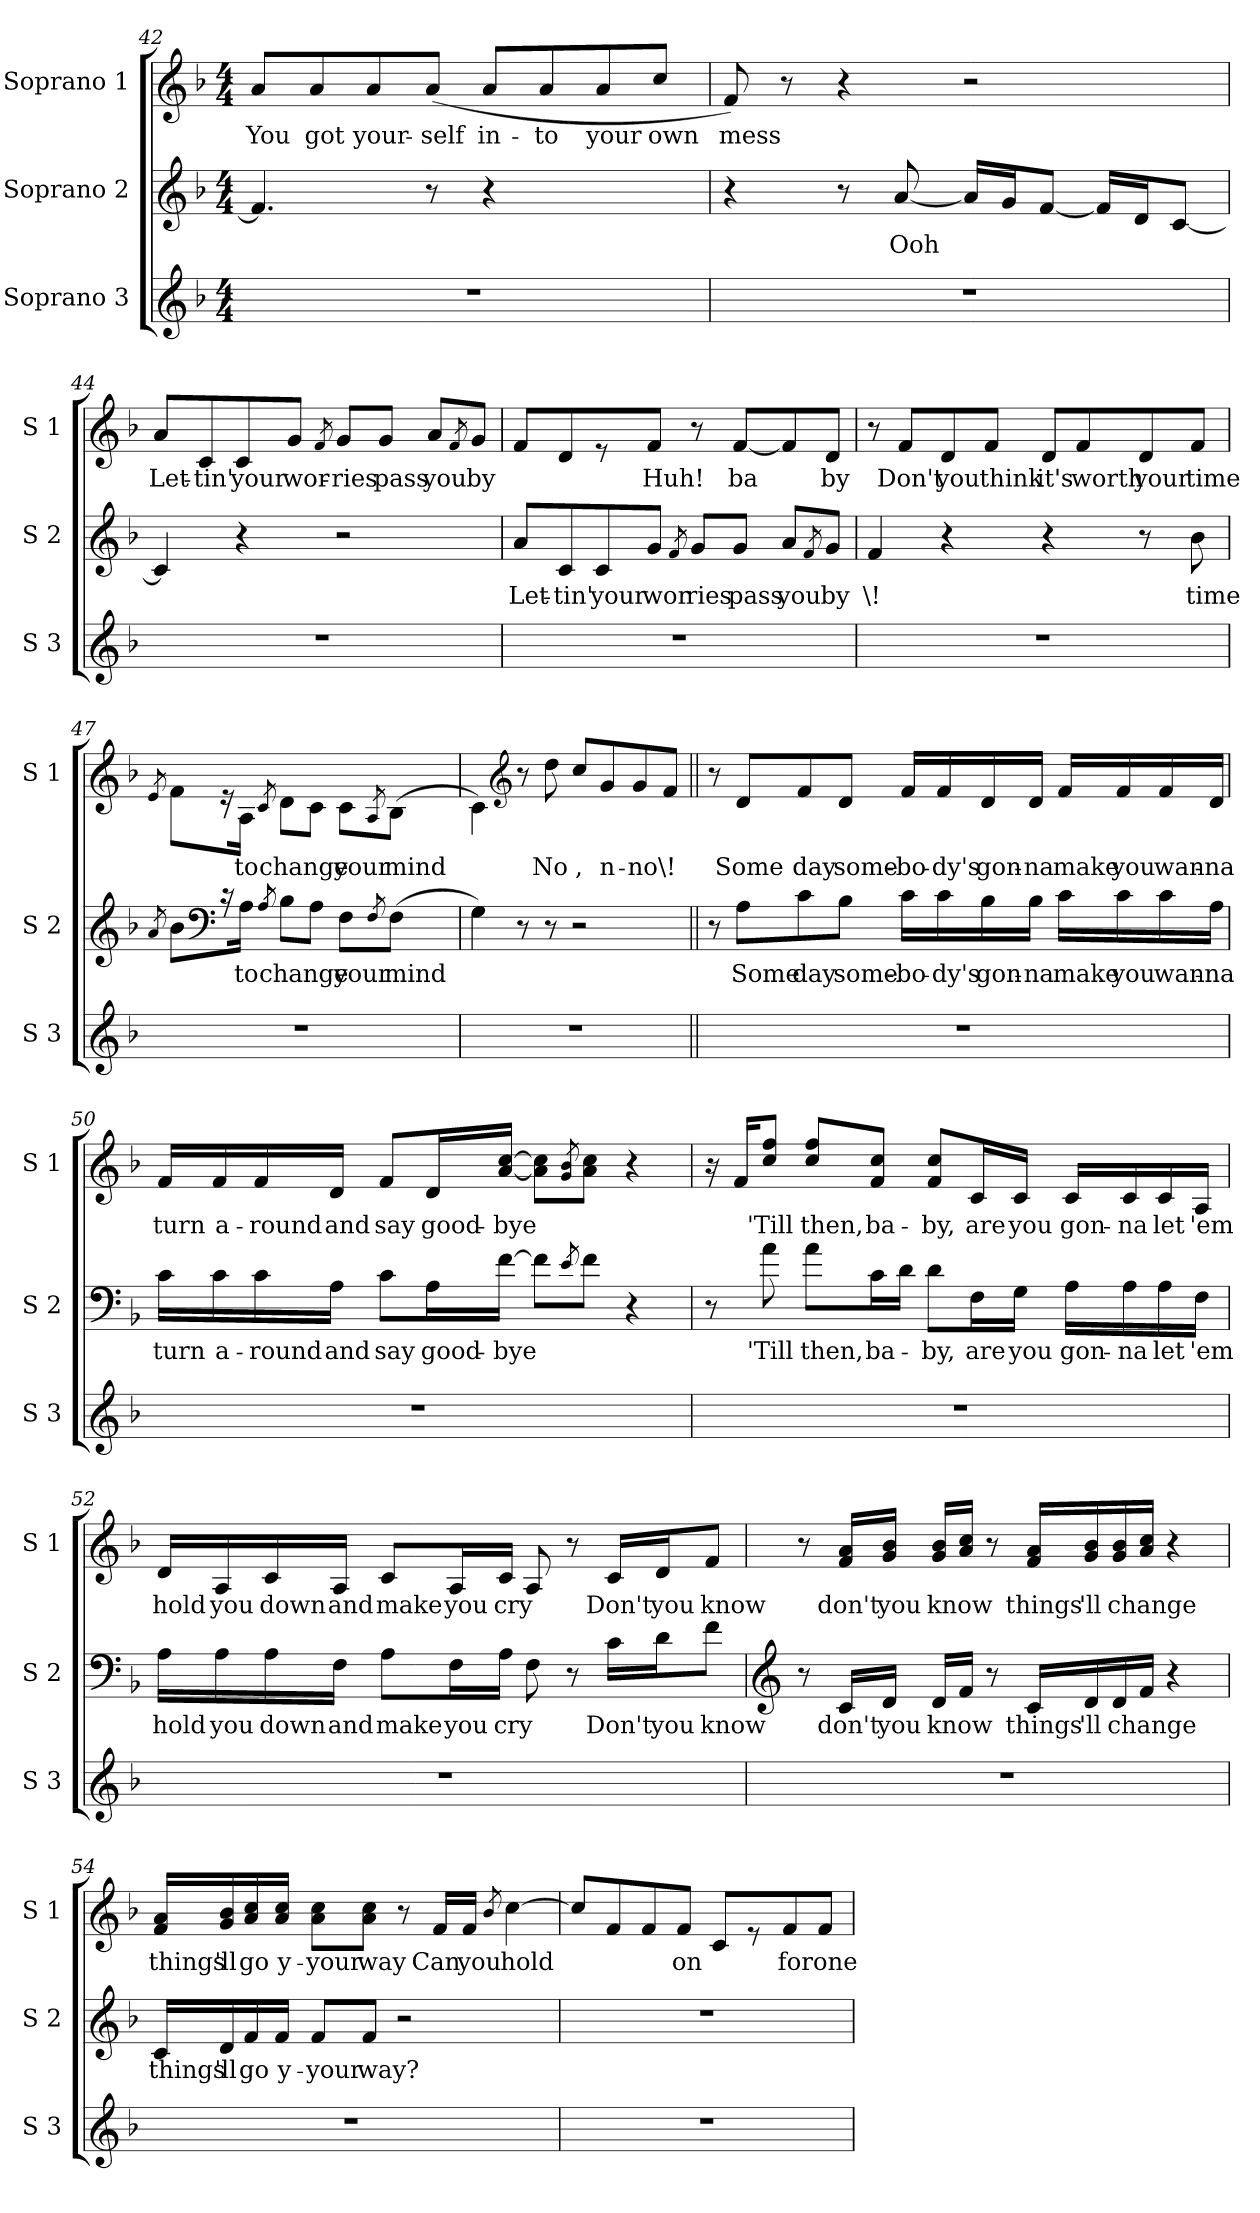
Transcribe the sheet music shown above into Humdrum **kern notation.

**kern	**kern	**text	**kern	**text
*part3	*part2	*part2	*part1	*part1
*staff3	*staff2	*staff2	*staff1	*staff1
*I"Soprano 3	*I"Soprano 2	*	*I"Soprano 1	*
*I'S 3	*I'S 2	*	*I'S 1	*
*clefG2	*clefG2	*	*clefG2	*
*k[b-]	*k[b-]	*	*k[b-]	*
*F:	*F:	*	*F:	*
*M4/4	*M4/4	*	*M4/4	*
=42	=42	=42	=42	=42
!	!	!	!	!LO:LY:b
1r	4.f/]	.	8a/L	You
!	!	!	!	!LO:LY:b
.	.	.	8a/	got
!	!	!	!	!LO:LY:b
.	.	.	8a/	your-
!	!	!	!	!LO:LY:b
.	8r	.	(<8a/J	-self
!	!	!	!	!LO:LY:b
.	4r	.	8a/L	in-
!	!	!	!	!LO:LY:b
.	.	.	8a/	-to
!	!	!	!	!LO:LY:b
.	4ryy	.	8a/	your
!	!	!	!	!LO:LY:b
.	.	.	8cc/J	own
=43	=43	=43	=43	=43
!	!	!	!	!LO:LY:b
1r	4r	.	8f/)	mess
.	.	.	8r	.
.	8r	.	4r	.
!	!	!LO:LY:b	!	!
.	[8a/	Ooh	.	.
.	16a/LL]	.	2r	.
.	16g/J	.	.	.
.	[8f/J	.	.	.
.	16f/LL]	.	.	.
.	16d/J	.	.	.
.	[8c/J	.	.	.
=44	=44	=44	=44	=44
!	!	!	!	!LO:LY:b
1r	4c/]	.	8a/L	Let-
!	!	!	!	!LO:LY:b
.	.	.	8c/	-tin'
!	!	!	!	!LO:LY:b
.	4r	.	8c/	your
!	!	!	!	!LO:LY:b
.	.	.	8g/J	wor-
.	.	.	8qf/	.
!	!	!	!	!LO:LY:b
.	2r	.	8g/L	-ries
!	!	!	!	!LO:LY:b
.	.	.	8g/J	pass
!	!	!	!	!LO:LY:b
.	.	.	8a/L	you
.	.	.	8qf/	.
!	!	!	!	!LO:LY:b
.	.	.	8g/J	by
=45	=45	=45	=45	=45
!	!	!LO:LY:b	!	!
1r	8a/L	Let-	8f/L	.
!	!	!LO:LY:b	!	!
.	8c/	-tin'	8d/	.
!	!	!LO:LY:b	!	!
.	8c/	your	8r	.
!	!	!LO:LY:b	!LO:N:head=solid	!LO:LY:b
.	8g/J	wor	8f/J	Huh!
.	8qf/	.	.	.
!	!	!LO:LY:b	!	!
.	8g/L	ries	8r	.
!	!	!LO:LY:b	!	!LO:LY:b
.	8g/J	pass	[8f/L	ba
!	!	!LO:LY:b	!	!
.	8a/L	you	8f/]	.
.	8qf/	.	.	.
!	!	!LO:LY:b	!	!LO:LY:b
.	8g/J	by	8d/J	by
=46	=46	=46	=46	=46
!	!	!LO:LY:b	!	!
1r	4f/	\!	8r	.
!	!	!	!	!LO:LY:b
.	.	.	8f/L	Don't
!	!	!	!	!LO:LY:b
.	4r	.	8d/	you
!	!	!	!	!LO:LY:b
.	.	.	8f/J	think
!	!	!	!	!LO:LY:b
.	4r	.	8d/L	it's
!	!	!	!	!LO:LY:b
.	.	.	8f/	worth
!	!	!	!	!LO:LY:b
.	8r	.	8d/	your
!	!	!LO:LY:b	!	!LO:LY:b
.	8b-\	time	8f/J	time
=47	=47	=47	=47	=47
.	8qa/	.	.	.
*	*	*	*clefF4	*
.	.	.	8qe/	.
1r	8b-\L	.	8f\L	.
*	*clefF4	*	*	*
.	16r	.	16r	.
!	!	!LO:LY:b	!	!LO:LY:b
.	16A\Jk	to	16A\Jk	to
.	8qA/	.	8qc/	.
!	!	!LO:LY:b	!	!LO:LY:b
.	8B-\L	change	8d\L	change
.	8A\J	.	8c\J	.
!	!	!LO:LY:b	!	!LO:LY:b
.	8F\L	your	8c\L	your
.	8qF/	.	8qA/	.
!	!	!LO:LY:b	!	!LO:LY:b
.	(>8F\J	mind	(>8B-\J	mind
.	4ryy	.	4ryy	.
=48	=48	=48	=48	=48
1r	4G\)	.	4c\)	.
*	*	*	*clefG2	*
.	8r	.	8r	.
!	!	!	!	!LO:LY:b
.	8r	.	8dd\	No
!	!	!	!	!LO:LY:b
.	2r	.	8cc/L	,
!	!	!	!	!LO:LY:b
.	.	.	8g/	n-
!	!	!	!	!LO:LY:b
.	.	.	8g/	-no
!	!	!	!	!LO:LY:b
.	.	.	8f/J	\!
=49||	=49||	=49||	=49||	=49||
1r	8r	.	8r	.
!	!	!LO:LY:b	!	!LO:LY:b
.	8A\L	Some	8d/L	Some
!	!	!LO:LY:b	!	!LO:LY:b
.	8c\	day	8f/	day
!	!	!LO:LY:b	!	!LO:LY:b
.	8B-\J	some-	8d/J	some-
!	!	!LO:LY:b	!	!LO:LY:b
.	16c\LL	-bo-	16f/LL	-bo-
!	!	!LO:LY:b	!	!LO:LY:b
.	16c\	-dy's	16f/	-dy's
!	!	!LO:LY:b	!	!LO:LY:b
.	16B-\	gon-	16d/	gon-
!	!	!LO:LY:b	!	!LO:LY:b
.	16B-\JJ	-na	16d/JJ	-na
!	!	!LO:LY:b	!	!LO:LY:b
.	16c\LL	make	16f/LL	make
!	!	!LO:LY:b	!	!LO:LY:b
.	16c\	you	16f/	you
!	!	!LO:LY:b	!	!LO:LY:b
.	16c\	wan-	16f/	wan-
!	!	!LO:LY:b	!	!LO:LY:b
.	16A\JJ	-na	16d/JJ	-na
=50	=50	=50	=50	=50
!	!	!LO:LY:b	!	!LO:LY:b
1r	16c\LL	turn	16f/LL	turn
!	!	!LO:LY:b	!	!LO:LY:b
.	16c\	a-	16f/	a-
!	!	!LO:LY:b	!	!LO:LY:b
.	16c\	-round	16f/	-round
!	!	!LO:LY:b	!	!LO:LY:b
.	16A\JJ	and	16d/JJ	and
!	!	!LO:LY:b	!	!LO:LY:b
.	8c\L	say	8f/L	say
!	!	!LO:LY:b	!	!LO:LY:b
.	16A\L	good-	16d/L	good-
!	!	!LO:LY:b	!	!LO:LY:b
.	[16f\JJ	-bye	[16a/ [16cc/JJ	-bye
.	8f\L]	.	8a\] 8cc\]L	.
.	8qe/	.	8qg/ 8qb-/	.
.	8f\J	.	8a\ 8cc\J	.
.	4r	.	4r	.
=51	=51	=51	=51	=51
1r	8r	.	16r	.
.	.	.	16f/KL	.
!	!	!LO:LY:b	!	!LO:LY:b
.	8a\	'Till	8cc/ 8ff/J	'Till
!	!	!LO:LY:b	!	!LO:LY:b
.	8a\L	then,	8cc/ 8ff/L	then,
!	!	!LO:LY:b	!	!LO:LY:b
.	16c\L	ba-	8f/ 8cc/J	ba-
.	16d\JJ	.	.	.
!	!	!LO:LY:b	!	!LO:LY:b
.	8d\L	-by,	8f/ 8cc/L	-by,
!	!	!LO:LY:b	!	!LO:LY:b
.	16F\L	are	16c/L	are
!	!	!LO:LY:b	!	!LO:LY:b
.	16G\JJ	you	16c/JJ	you
!	!	!LO:LY:b	!	!LO:LY:b
.	16A\LL	gon-	16c/LL	gon-
!	!	!LO:LY:b	!	!LO:LY:b
.	16A\	-na	16c/	-na
!	!	!LO:LY:b	!	!LO:LY:b
.	16A\	let	16c/	let
!	!	!LO:LY:b	!	!LO:LY:b
.	16F\JJ	'em	16A/JJ	'em
=52	=52	=52	=52	=52
!	!	!LO:LY:b	!	!LO:LY:b
1r	16A\LL	hold	16d/LL	hold
!	!	!LO:LY:b	!	!LO:LY:b
.	16A\	you	16A/	you
!	!	!LO:LY:b	!	!LO:LY:b
.	16A\	down	16c/	down
!	!	!LO:LY:b	!	!LO:LY:b
.	16F\JJ	and	16A/JJ	and
!	!	!LO:LY:b	!	!LO:LY:b
.	8A\L	make	8c/L	make
!	!	!LO:LY:b	!	!LO:LY:b
.	16F\L	you	16A/L	you
!	!	!LO:LY:b	!	!LO:LY:b
.	16A\JJ	cry	16c/JJ	cry
.	8F\	.	8A/	.
.	8r	.	8r	.
!	!	!LO:LY:b	!	!LO:LY:b
.	16c\LL	Don't	16c/LL	Don't
!	!	!LO:LY:b	!	!LO:LY:b
.	16d\J	you	16d/J	you
!	!	!LO:LY:b	!	!LO:LY:b
.	8f\J	know	8f/J	know
=53	=53	=53	=53	=53
*	*clefG2	*	*	*
1r	8r	.	8r	.
!	!	!LO:LY:b	!	!LO:LY:b
.	16c/LL	don't	16f/ 16a/LL	don't
!	!	!LO:LY:b	!	!LO:LY:b
.	16d/JJ	you	16g/ 16b-/JJ	you
!	!	!LO:LY:b	!	!LO:LY:b
.	16d/LL	know	16g/ 16b-/LL	know
.	16f/JJ	.	16a/ 16cc/JJ	.
.	8r	.	8r	.
!	!	!LO:LY:b	!	!LO:LY:b
.	16c/LL	things	16f/ 16a/LL	things
!	!	!LO:LY:b	!	!LO:LY:b
.	16d/	'll	16g/ 16b-/	'll
!	!	!LO:LY:b	!	!LO:LY:b
.	16d/	change	16g/ 16b-/	change
.	16f/JJ	.	16a/ 16cc/JJ	.
.	4r	.	4r	.
=54	=54	=54	=54	=54
!	!	!LO:LY:b	!	!LO:LY:b
1r	16c/LL	things	16f/ 16a/LL	things
!	!	!LO:LY:b	!	!LO:LY:b
.	16d/	'll	16g/ 16b-/	'll
!	!	!LO:LY:b	!	!LO:LY:b
.	16f/	go	16a/ 16cc/	go
!	!	!LO:LY:b	!	!LO:LY:b
.	16f/JJ	y-	16a/ 16cc/JJ	y-
!	!	!LO:LY:b	!	!LO:LY:b
.	8f/L	-your	8a\ 8cc\L	-your
!	!	!LO:LY:b	!	!LO:LY:b
.	8f/J	way?	8a\ 8cc\J	way
.	2r	.	8r	.
!	!	!	!	!LO:LY:b
.	.	.	16f/LL	Can
!	!	!	!	!LO:LY:b
.	.	.	16f/JJ	you
.	.	.	8qb-/	.
!	!	!	!	!LO:LY:b
.	.	.	[4cc\	hold
=55	=55	=55	=55	=55
1r	1r	.	8cc/L]	.
.	.	.	8f/	.
.	.	.	8f/	.
!	!	!	!	!LO:LY:b
.	.	.	8f/J	on
.	.	.	8c/L	.
.	.	.	8r	.
!	!	!	!	!LO:LY:b
.	.	.	8f/	for
!	!	!	!	!LO:LY:b
.	.	.	8f/J	one
=	=	=	=	=
*-	*-	*-	*-	*-
